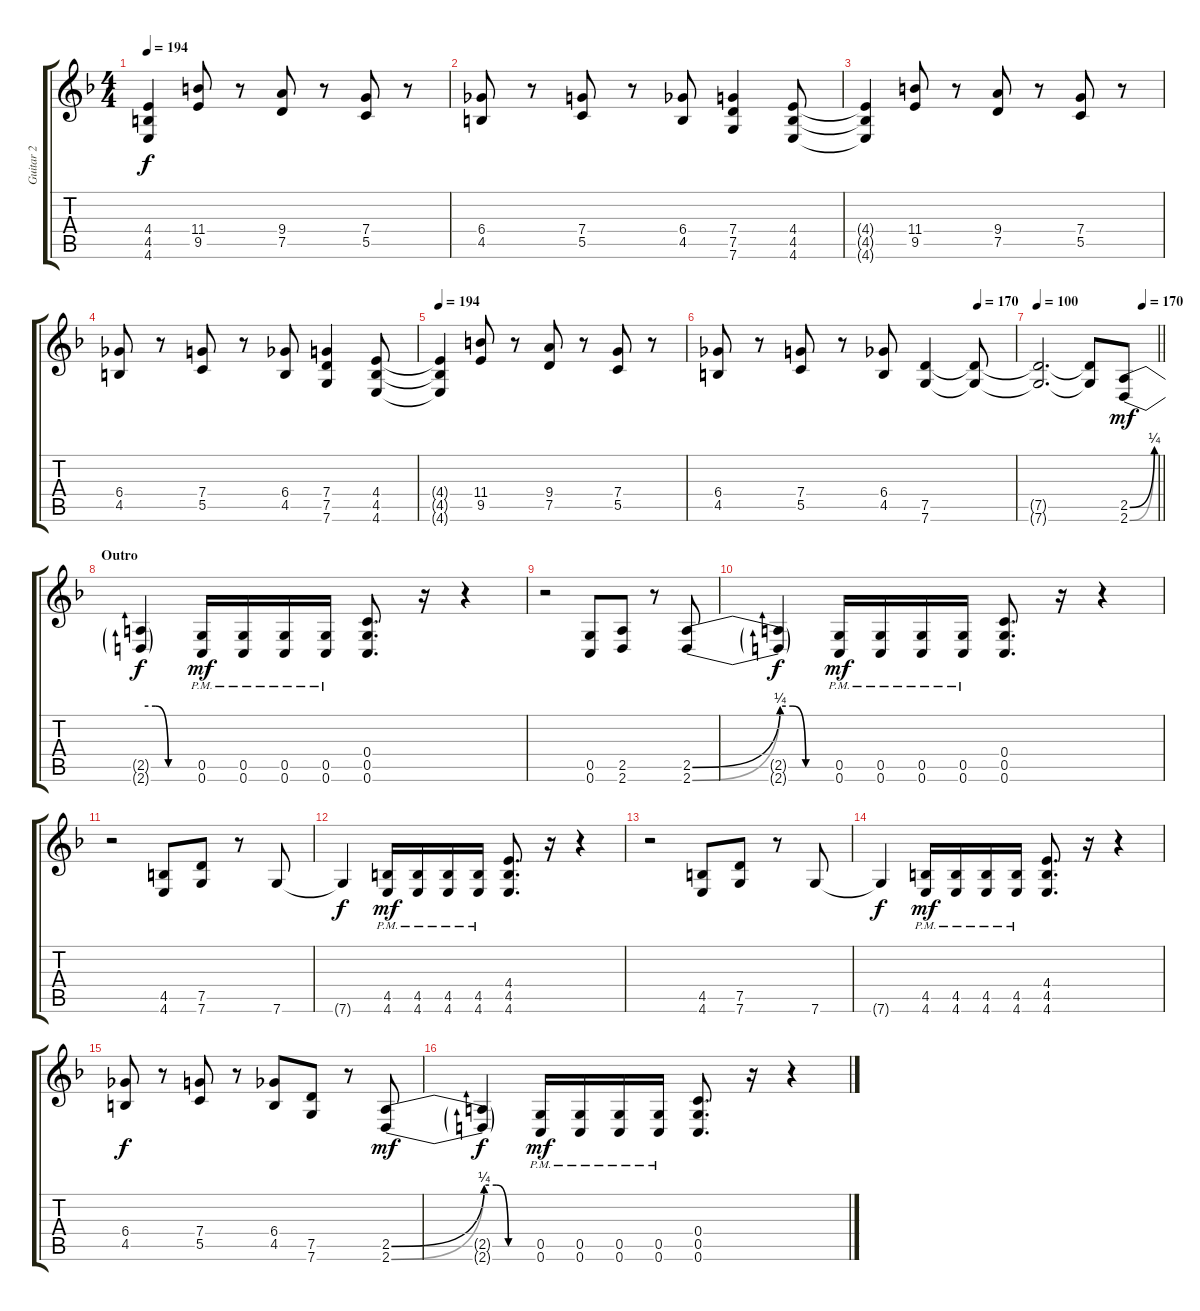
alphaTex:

\track ("Guitar 2" "Guitar 2") {instrument distortionguitar}
\staff {score tabs}
\tuning (D4 A3 F3 C3 G2 C2) {hide}
\ts (4 4)
\tempo 194
\clef g2
\ks f
(4.4{t} 4.5{t} 4.6{t}).4{dy f} (11.4 9.5).8 r.8 (9.4 7.5).8 r.8 (7.4 5.5).8 r.8 |
(6.4 4.5).8 r.8 (7.4 5.5).8 r.8 (6.4 4.5).8 (7.4 7.5 7.6).4 (4.4 4.5 4.6).8 |
(4.4{t} 4.5{t} 4.6{t}).4 (11.4 9.5).8 r.8 (9.4 7.5).8 r.8 (7.4 5.5).8 r.8 |
(6.4 4.5).8 r.8 (7.4 5.5).8 r.8 (6.4 4.5).8 (7.4 7.5 7.6).4 (4.4 4.5 4.6).8 |
\tempo 194
(4.4{t} 4.5{t} 4.6{t}).4 (11.4 9.5).8 r.8 (9.4 7.5).8 r.8 (7.4 5.5).8 r.8 |
\tempo (170 0.875)
(6.4 4.5).8 r.8 (7.4 5.5).8 r.8 (6.4 4.5).8 (7.5 7.6).4 (7.5{t} 7.6{t}).8 |
\tempo 100
\tempo (170 0.875)
\barLineRight lightlight
(7.5{t} 7.6{t}).2{d} (7.5{t} 7.6{t}).8 (2.5{be (bend 0 0 60 1)} 2.6{be (bend 0 0 60 1)}).8{dy mf} |
\section ("" "Outro")
(2.5{be (custom 0 1 15 1 30 0 60 0) t} 2.6{be (custom 0 1 15 1 30 0 60 0) t}).4{dy f} (0.5{pm} 0.6{pm}).16{dy mf} (0.5{pm} 0.6{pm}).16 (0.5{pm} 0.6{pm}).16 (0.5{pm} 0.6{pm}).16 (0.4 0.5 0.6).8{d} r.16 r.4 |
r.2 (0.5 0.6).8 (2.5 2.6).8 r.8 (2.5{be (bend 0 0 60 1)} 2.6{be (bend 0 0 60 1)}).8 |
(2.5{be (custom 0 1 15 1 30 0 60 0) t} 2.6{be (custom 0 1 15 1 30 0 60 0) t}).4{dy f} (0.5{pm} 0.6{pm}).16{dy mf} (0.5{pm} 0.6{pm}).16 (0.5{pm} 0.6{pm}).16 (0.5{pm} 0.6{pm}).16 (0.4 0.5 0.6).8{d} r.16 r.4 |
r.2 (4.5 4.6).8 (7.5 7.6).8 r.8 7.6.8 |
7.6{t}.4{dy f} (4.5{pm} 4.6{pm}).16{dy mf} (4.5{pm} 4.6{pm}).16 (4.5{pm} 4.6{pm}).16 (4.5{pm} 4.6{pm}).16 (4.4 4.5 4.6).8{d} r.16 r.4 |
r.2 (4.5 4.6).8 (7.5 7.6).8 r.8 7.6.8 |
7.6{t}.4{dy f} (4.5{pm} 4.6{pm}).16{dy mf} (4.5{pm} 4.6{pm}).16 (4.5{pm} 4.6{pm}).16 (4.5{pm} 4.6{pm}).16 (4.4 4.5 4.6).8{d} r.16 r.4 |
(6.4 4.5).8{dy f} r.8 (7.4 5.5).8 r.8 (6.4 4.5).8 (7.5 7.6).8 r.8 (2.5{be (bend 0 0 60 1)} 2.6{be (bend 0 0 60 1)}).8{dy mf} |
(2.5{be (custom 0 1 15 1 30 0 60 0) t} 2.6{be (custom 0 1 15 1 30 0 60 0) t}).4{dy f} (0.5{pm} 0.6{pm}).16{dy mf} (0.5{pm} 0.6{pm}).16 (0.5{pm} 0.6{pm}).16 (0.5{pm} 0.6{pm}).16 (0.4 0.5 0.6).8{d} r.16 r.4
